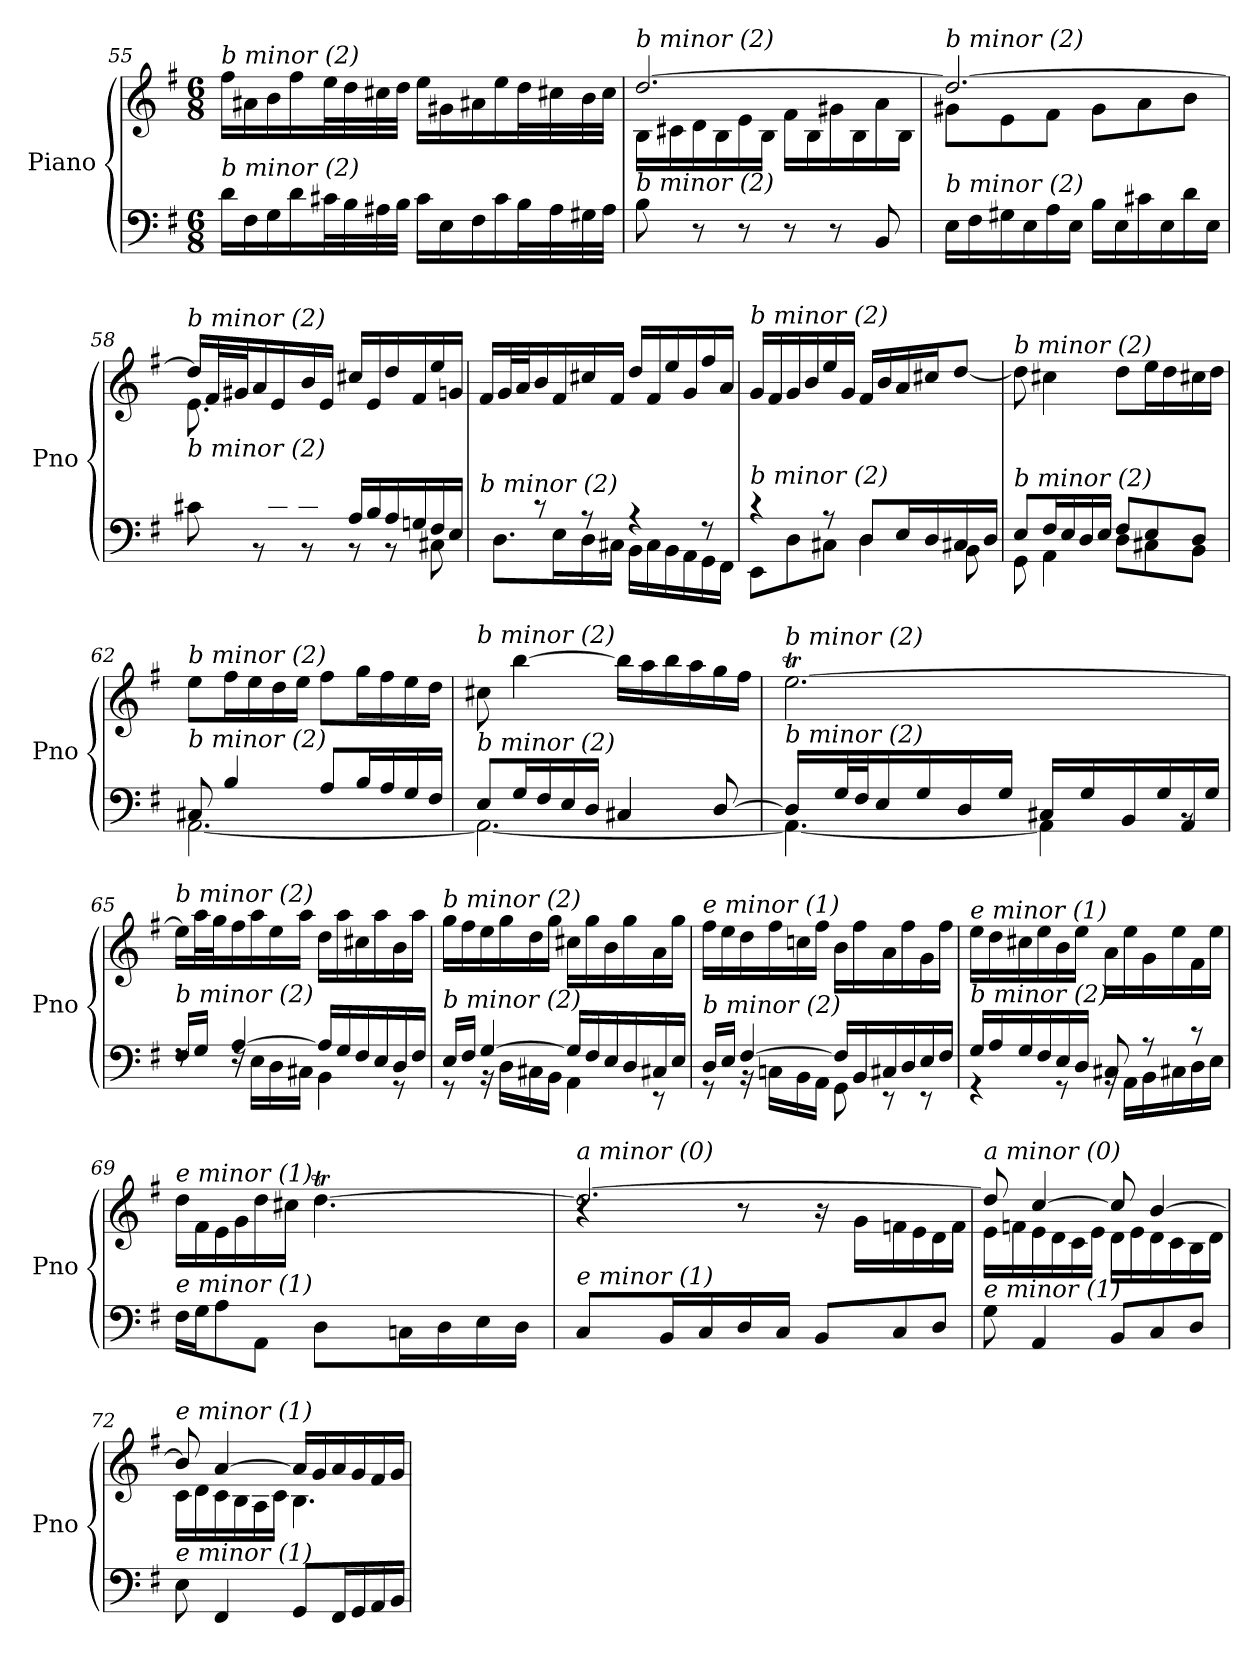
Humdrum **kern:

**kern	**kern
*part1	*part1
*staff2	*staff1
*I"Piano	*
*I'Pno	*
*clefF4	*clefG2
*k[f#]	*k[f#]
*M6/8	*M6/8
=55	=55
!	!LO:TX:i:t=b minor (2)
!LO:TX:i:t=b minor (2)	!
16d\LL	16ff#\LL
16F#\	16a#X\
16G\	16b\
16d\	16ff#\
32c#X\L	32ee\L
32B\	32dd\
32A#X\	32cc#X\
32B\JJJ	32dd\JJJ
16c#\LL	16ee\LL
16E\	16g#X\
16F#\	16a#X\
16c#\	16ee\
32B\L	32dd\L
32A#\	32cc#X\
32G#X\	32b\
32A#\JJJ	32cc#\JJJ
=56	=56
*	*^
!	!LO:TX:i:t=b minor (2)	!
!LO:TX:i:t=b minor (2)	!	!
8B\	[2.dd/	16B\LL
.	.	16c#X\
8r	.	16d\
.	.	16B\
8r	.	16e\
.	.	16B\JJ
8r	.	16f#\LL
.	.	16B\
8r	.	16g#X\
.	.	16B\
8BB/	.	16a\
.	.	16B\JJ
!!LO:LB:g=z	!!
=57	=57	=57
!	!LO:TX:i:t=b minor (2)	!
!LO:TX:i:t=b minor (2)	!	!
16E\LL	2.dd/_	8g#X\L
16F#\	.	.
16G#X\	.	8e\
16E\	.	.
16A\	.	8f#\J
16E\JJ	.	.
16B\LL	.	8g#\L
16E\	.	.
16c#X\	.	8a\
16E\	.	.
16d\	.	8b\J
16E\JJ	.	.
=58	=58	=58
*^	*	*
!	!	!LO:TX:i:t=b minor (2)	!
!LO:TX:i:t=b minor (2)	!	!	!
8.ryy	8c#X\	16dd/LL]	8.e\L
.	.	32f#/L	.
.	.	32g#X/J	.
.	8rBB	16a/	.
16d/L	.	16e/	2ryy
16c#X/	8rBB	16b/	.
16B/JJ	.	16e/JJ	.
16A/LL	8rBB	16cc#X/LL	.
16B/	.	16e/	.
16A/	8rBB	16dd/	.
16Gn/	.	16f#/	.
16F#/	8C#X\	16ee/	.
16E/JJ	.	16gn/JJ	16ryy
=59	=59	=59	=59
!	!	!LO:TX:i:t=b minor (2)	!
!LO:TX:i:t=b minor (2)	!	!	!
*	*	*v	*v
8D/yy	8.D\L	16f#/LL
.	.	32g/L
.	.	32a/J
8r	.	16b/
.	16E\L	16f#/
8r	16D\	16cc#X/
.	16C#X\JJ	16f#/JJ
4r	16BB\LL	16dd/LL
.	16C#\	16f#/
.	16BB\	16ee/
.	16AA\	16g/
8r	16GG\	16ff#/
.	16FF#\JJ	16a/JJ
!!LO:LB:g=z
=60	=60	=60
!	!	!LO:TX:i:t=b minor (2)
!LO:TX:i:t=b minor (2)	!	!
4r	8EE\L	16g/LL
.	.	16f#/
.	8D\	16g/
.	.	16b/
8r	8C#X\J	16ee/
.	.	16g/JJ
8D/L	4D\	16f#/LL
.	.	16b/
16E/L	.	16a/
16D/	.	16cc#X/J
16C#X/	8BB\	[8dd/J
16D/JJ	.	.
=61	=61	=61
!	!	!LO:TX:i:t=b minor (2)
!LO:TX:i:t=b minor (2)	!	!
8E/L	8GG\	8dd\]
16F#/L	4AA\	4cc#X\
16E/	.	.
16D/	.	.
16E/JJ	.	.
8F#/L	8D\L	8dd\L
8E/	8C#X\	16ee\L
.	.	16dd\
8D/J	8BB\J	16cc#X\
.	.	16dd\JJ
=62	=62	=62
!	!	!LO:TX:i:t=b minor (2)
!LO:TX:i:t=b minor (2)	!	!
8C#X/	[2.AA\	8ee\L
4B/	.	16ff#\L
.	.	16ee\
.	.	16dd\
.	.	16ee\JJ
8A/L	.	8ff#\L
16B/L	.	16gg\L
16A/	.	16ff#\
16G/	.	16ee\
16F#/JJ	.	16dd\JJ
=63	=63	=63
!	!	!LO:TX:i:t=b minor (2)
!LO:TX:i:t=b minor (2)	!	!
8E/L	2.AA\_	8cc#X\
16G/L	.	[4bb\
16F#/	.	.
16E/	.	.
16D/JJ	.	.
4C#X/	.	16bb\LL]
.	.	16aa\
.	.	16bb\
.	.	16aa\
[8D/	.	16gg\
.	.	16ff#\JJ
!!LO:PB:g=z
=64	=64	=64
*	*	*^
!	!	!LO:TX:i:t=b minor (2)	!
!LO:TX:i:t=b minor (2)	!	!	!
16D/LL]	4.AA\_	[2.eeT\	32ff#!yy
.	.	.	32ee!yy
32G/L	.	.	32ff#!yy
32F#/J	.	.	32ee!yy
16E/	.	.	32ff#!yy
.	.	.	32ee!yy
16G/	.	.	32ff#!yy
.	.	.	32ee!yy
16D/	.	.	32ff#!yy
.	.	.	32ee!yy
16G/JJ	.	.	32ff#!yy
.	.	.	32ee!yy
16C#X/LL	4AA\]	.	32ff#!yy
.	.	.	32ee!yy
16G/	.	.	32ff#!yy
.	.	.	32ee!yy
16BB/	.	.	32ff#!yy
.	.	.	8..ee!yy
16G/	.	.	.
16AA/	8rBB	.	.
16G/JJ	.	.	.
*	*	*v	*v
=65	=65	=65
!	!	!LO:TX:i:t=b minor (2)
!LO:TX:i:t=b minor (2)	!	!
16F#/LL	8rF	16ee\LL]
16G/JJ	.	32aa\L
.	.	32gg\J
[4A/	16rF	16ff#\
.	16E\LL	16aa\
.	16D\	16ee\
.	16C#X\JJ	16aa\JJ
16A/LL]	4BB\	16dd\LL
16G/	.	16aa\
16F#/	.	16cc#X\
16E/	.	16aa\
16D/	8r	16b\
16F#/JJ	.	16aa\JJ
=66	=66	=66
!	!	!LO:TX:i:t=b minor (2)
!LO:TX:i:t=b minor (2)	!	!
16E/LL	8r	16gg\LL
16F#/JJ	.	16ff#\
[4G/	16r	16ee\
.	16D\LL	16gg\
.	16C#X\	16dd\
.	16BB\JJ	16gg\JJ
16G/LL]	4AA\	16cc#X\LL
16F#/	.	16gg\
16E/	.	16b\
16D/	.	16gg\
16C#X/	8r	16a\
16E/JJ	.	16gg\JJ
!!LO:LB:g=z
=67	=67	=67
!	!	!LO:TX:i:t=e minor (1)
!LO:TX:i:t=b minor (2)	!	!
16D/LL	8r	16ff#\LL
16E/JJ	.	16ee\
[4F#/	16r	16dd\
.	16Cn\LL	16ff#\
.	16BB\	16ccn\
.	16AA\JJ	16ff#\JJ
16F#/LL]	8GG\	16b\LL
16BB/	.	16ff#\
16C#X/	8r	16a\
16D/	.	16ff#\
16E/	8r	16g\
16F#/JJ	.	16ff#\JJ
=68	=68	=68
!	!	!LO:TX:i:t=e minor (1)
!LO:TX:i:t=b minor (2)	!	!
16G/LL	4r	16ee\LL
16A/	.	16dd\
16G/	.	16cc#X\
16F#/	.	16ee\
16E/	8r	16b\
16D/JJ	.	16ee\JJ
8C#X/	16rBB	16a\LL
.	16AA\LL	16ee\
8r	16BB\	16g\
.	16C#X\	16ee\
8r	16D\	16f#\
.	16E\JJ	16ee\JJ
=69	=69	=69
*	*	*^
!	!	!LO:TX:i:t=e minor (1)	!
!LO:TX:i:t=e minor (1)	!	!	!
4.ryy	16F#\LL	16dd\LL	4.ryy
.	16G\J	16f#\	.
.	8A\	16e\	.
.	.	16g\	.
.	8AA\J	16dd\	.
.	.	16cc#X\JJ	.
4.ryy	8D\L	[4.ddT\	32ee!yy
.	.	.	32dd!yy
.	.	.	32ee!yy
.	.	.	32dd!yy
.	16Cn\L	.	32ee!yy
.	.	.	32dd!yy
.	16D\	.	32ee!yy
.	.	.	32dd!yy
.	16E\	.	32ee!yy
.	.	.	32dd!yy
.	16D\JJ	.	32ee!yy
.	.	.	32dd!yy
*v	*v	*	*
=70	=70	=70
*	*	*^
!	!LO:TX:i:t=a minor (0)	!	!
!LO:TX:i:t=e minor (1)	!	!	!
8C/L	2.dd/_	32ee!yy	4r
.	.	32dd!yy	.
.	.	32ee!yy	.
.	.	32dd!yy	.
16BB/L	.	32ee!yy	.
.	.	32dd!yy	.
16C/	.	32ee!yy	.
.	.	32dd!yy	.
16D/	.	32ee!yy	8r
.	.	32dd!yy	.
16C/JJ	.	32ee!yy	.
.	.	32dd!yy	.
8BB/L	.	32ee!yy	16r
.	.	32dd!yy	.
.	.	32ee!yy	16g\LL
.	.	[32dd!yy	.
8C/	.	4dd!yy]	16fn\
.	.	.	16e\
8D/J	.	.	16d\
.	.	.	16f\JJ
!!LO:LB:g=z
=71	=71	=71	=71
!	!LO:TX:i:t=a minor (0)	!	!
!LO:TX:i:t=e minor (1)	!	!	!
*	*	*v	*v
8G\	8dd/]	16e\LL
.	.	16fn\
4AA/	[4cc/	16e\
.	.	16d\
.	.	16c\
.	.	16e\JJ
8BB/L	8cc/]	16d\LL
.	.	16e\
8C/	[4b/	16d\
.	.	16c\
8D/J	.	16B\
.	.	16d\JJ
=72	=72	=72
!	!LO:TX:i:t=e minor (1)	!
!LO:TX:i:t=e minor (1)	!	!
8E\	8b/]	16c\LL
.	.	16d\
4FF#/	[4a/	16c\
.	.	16B\
.	.	16A\
.	.	16c\JJ
8GG/L	16a/LL]	4.B\
.	16g/	.
16FF#/L	16a/	.
16GG/	16g/	.
16AA/	16f#/	.
16BB/JJ	16g/JJ	.
*	*v	*v
=	=
*-	*-
